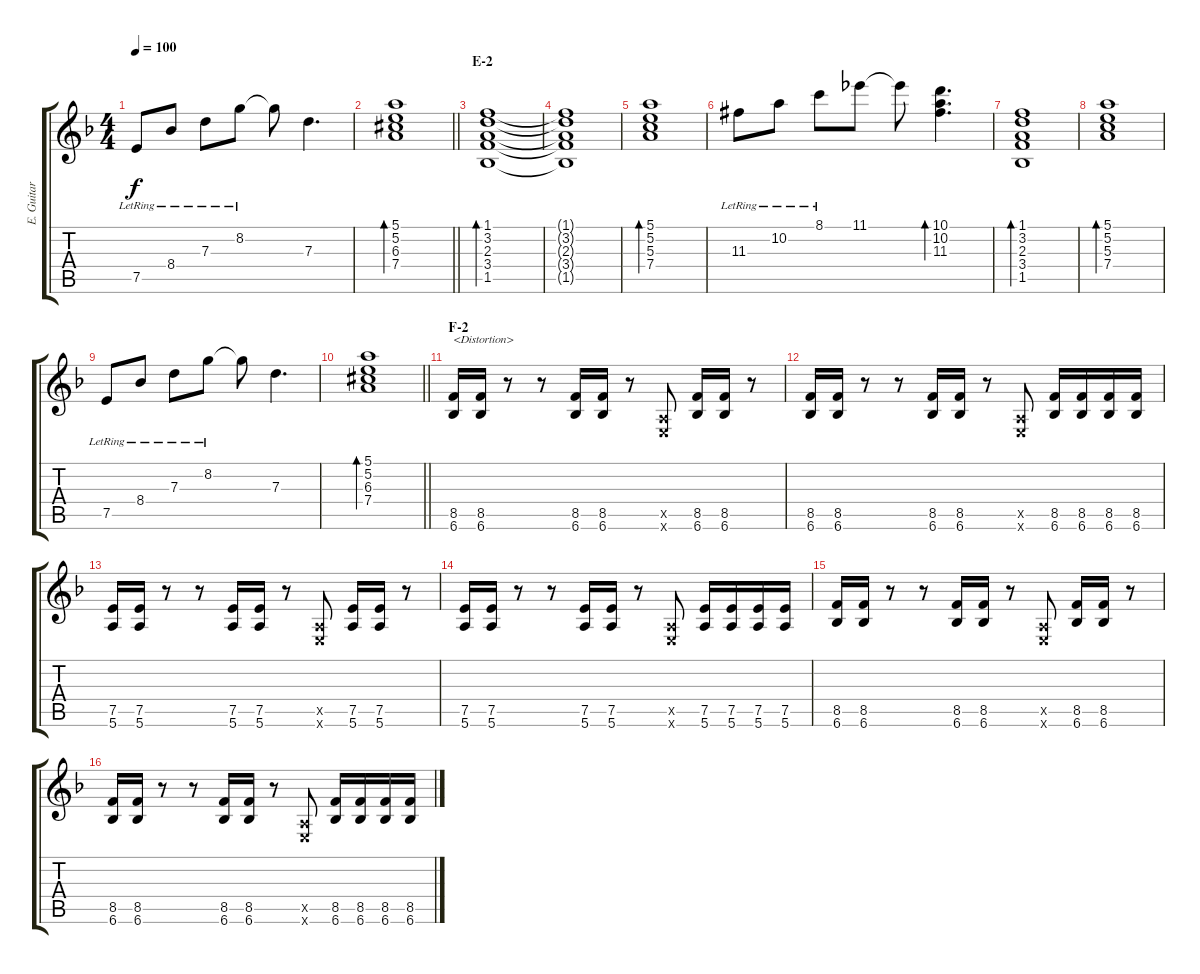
\track ("E. Guitar II" "E. Guitar ") {instrument overdrivenguitar}
\staff {score tabs}
\tuning (E4 B3 G3 D3 A2 E2) {hide}
\ts (4 4)
\tempo 100
\clef g2
\ks f
7.5{lr}.8{dy f} 8.4{lr}.8 7.3{lr}.8 8.2{lr}.8 8.2{t}.8 7.3.4{d} |
\barLineRight lightlight
(5.1 5.2 6.3{acc #} 7.4).1{bd 120} |
\section ("" "E-2")
(1.1 3.2 2.3 3.4 1.5).1{bd 120} |
(1.1{t} 3.2{t} 2.3{t} 3.4{t} 1.5{t}).1 |
(5.1 5.2 5.3 7.4).1{bd 120} |
11.3{lr acc #}.8 10.2{lr}.8 8.1{lr}.8 11.1.8 11.1{t}.8 (10.1 10.2 11.3{acc #}).4{d bd 120} |
(1.1 3.2 2.3 3.4 1.5).1{bd 120} |
(5.1 5.2 5.3 7.4).1{bd 120} |
7.5{lr}.8 8.4{lr}.8 7.3{lr}.8 8.2{lr}.8 8.2{t}.8 7.3.4{d} |
\barLineRight lightlight
(5.1 5.2 6.3{acc #} 7.4).1{bd 120} |
\section ("" "F-2")
(8.5 6.6).16{txt "<Distortion>" instrument overdrivenguitar} (8.5 6.6).16 r.8 r.8 (8.5 6.6).16 (8.5 6.6).16 r.8 (0.5{x} 0.6{x}).8 (8.5 6.6).16 (8.5 6.6).16 r.8 |
(8.5 6.6).16 (8.5 6.6).16 r.8 r.8 (8.5 6.6).16 (8.5 6.6).16 r.8 (0.5{x} 0.6{x}).8 (8.5 6.6).16 (8.5 6.6).16 (8.5 6.6).16 (8.5 6.6).16 |
(7.5 5.6).16 (7.5 5.6).16 r.8 r.8 (7.5 5.6).16 (7.5 5.6).16 r.8 (0.5{x} 0.6{x}).8 (7.5 5.6).16 (7.5 5.6).16 r.8 |
(7.5 5.6).16 (7.5 5.6).16 r.8 r.8 (7.5 5.6).16 (7.5 5.6).16 r.8 (0.5{x} 0.6{x}).8 (7.5 5.6).16 (7.5 5.6).16 (7.5 5.6).16 (7.5 5.6).16 |
(8.5 6.6).16 (8.5 6.6).16 r.8 r.8 (8.5 6.6).16 (8.5 6.6).16 r.8 (0.5{x} 0.6{x}).8 (8.5 6.6).16 (8.5 6.6).16 r.8 |
(8.5 6.6).16 (8.5 6.6).16 r.8 r.8 (8.5 6.6).16 (8.5 6.6).16 r.8 (0.5{x} 0.6{x}).8 (8.5 6.6).16 (8.5 6.6).16 (8.5 6.6).16 (8.5 6.6).16
